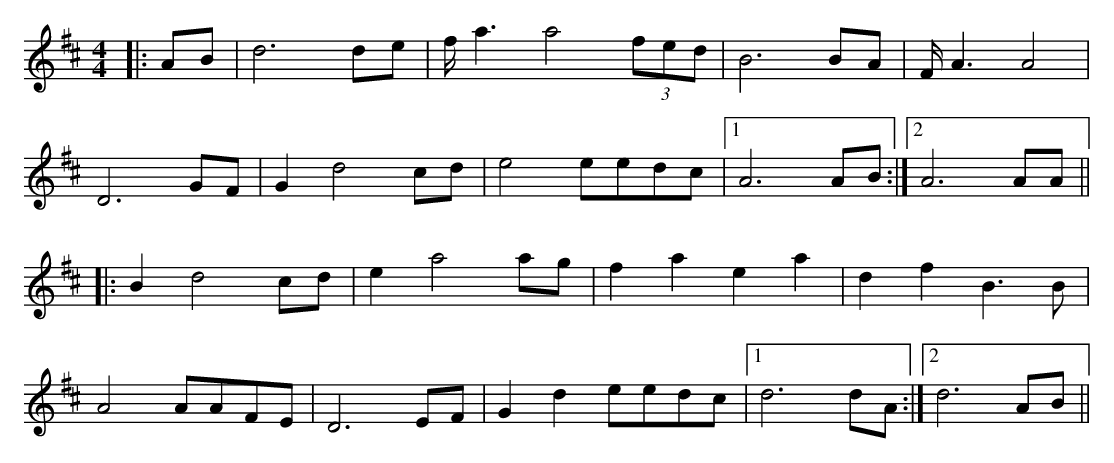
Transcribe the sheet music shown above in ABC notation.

X:1
M:4/4
K:D
|:AB|d6 de|f/a3a4 (3fed|B6 BA|F/A3A4|
D6 GF|G2 d4 cd|e4eedc|1 A6 AB:|2 A6AA||
|:B2 d4 cd|e2 a4 ag|f2 a2 e2 a2|d2 f2 B3 B|
A4AAFE|D6 EF|G2 d2 eedc|1 d6 dA:|2 d6 AB||
